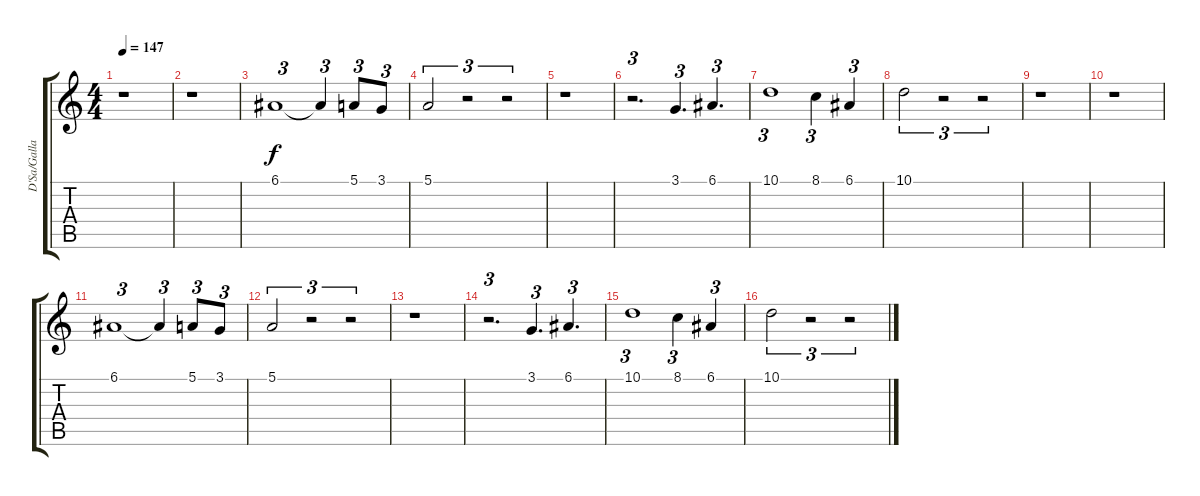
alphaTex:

\track ("D'Sa/Gallant (Vocals)" "D'Sa/Galla") {instrument lead1square}
\staff {score tabs}
\tuning (E4 B3 G3 D3 A2 D2) {hide}
\ts (4 4)
\tempo 147
\clef g2
\ks c
r.1{dy f} |
r.1 |
6.1.1{tu (3 2)} 6.1{t}.4{tu (3 2)} 5.1.8{tu (3 2)} 3.1.8{tu (3 2)} |
5.1.2{tu (3 2)} r.2{tu (3 2)} r.2{tu (3 2)} |
r.1 |
r.2{d tu (3 2)} 3.1.4{d tu (3 2)} 6.1.4{d tu (3 2)} |
10.1.1{tu (3 2)} 8.1.4{tu (3 2)} 6.1.4{tu (3 2)} |
10.1.2{tu (3 2)} r.2{tu (3 2)} r.2{tu (3 2)} |
r.1 |
r.1 |
6.1.1{tu (3 2)} 6.1{t}.4{tu (3 2)} 5.1.8{tu (3 2)} 3.1.8{tu (3 2)} |
5.1.2{tu (3 2)} r.2{tu (3 2)} r.2{tu (3 2)} |
r.1 |
r.2{d tu (3 2)} 3.1.4{d tu (3 2)} 6.1.4{d tu (3 2)} |
10.1.1{tu (3 2)} 8.1.4{tu (3 2)} 6.1.4{tu (3 2)} |
10.1.2{tu (3 2)} r.2{tu (3 2)} r.2{tu (3 2)}
